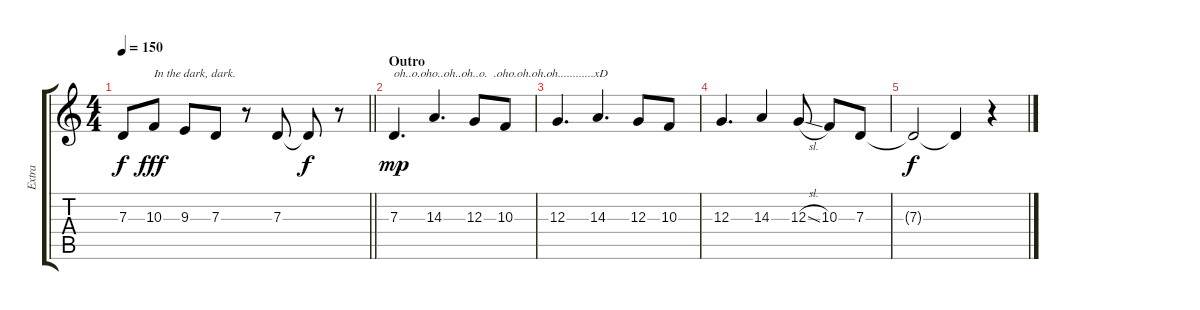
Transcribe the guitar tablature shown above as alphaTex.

\track ("Extra" "Extra") {instrument fx7echoes}
\staff {score tabs}
\tuning (E4 B3 G3 D3 A2 E2) {hide}
\ts (4 4)
\tempo 150
\clef g2
\barLineRight lightlight
\ks c
7.3{t}.8{dy f} 10.3.8{txt "In the dark, dark." dy fff volume 14 balance 16 instrument overdrivenguitar} 9.3.8 7.3.8 r.8 7.3.8 7.3{t}.8{dy f} r.8{volume 16 balance 8} |
\section ("" "Outro")
7.3.4{d txt "oh..o.oho..oh..oh..o.  .oho.oh.oh.oh............xD" dy mp instrument fx7echoes} 14.3.4{d} 12.3.8 10.3.8 |
12.3.4{d} 14.3.4{d} 12.3.8 10.3.8 |
12.3.4{d} 14.3.4 12.3{sl}.8 10.3.8 7.3.8 |
7.3{t}.2{dy f} 7.3{t}.4 r.4
